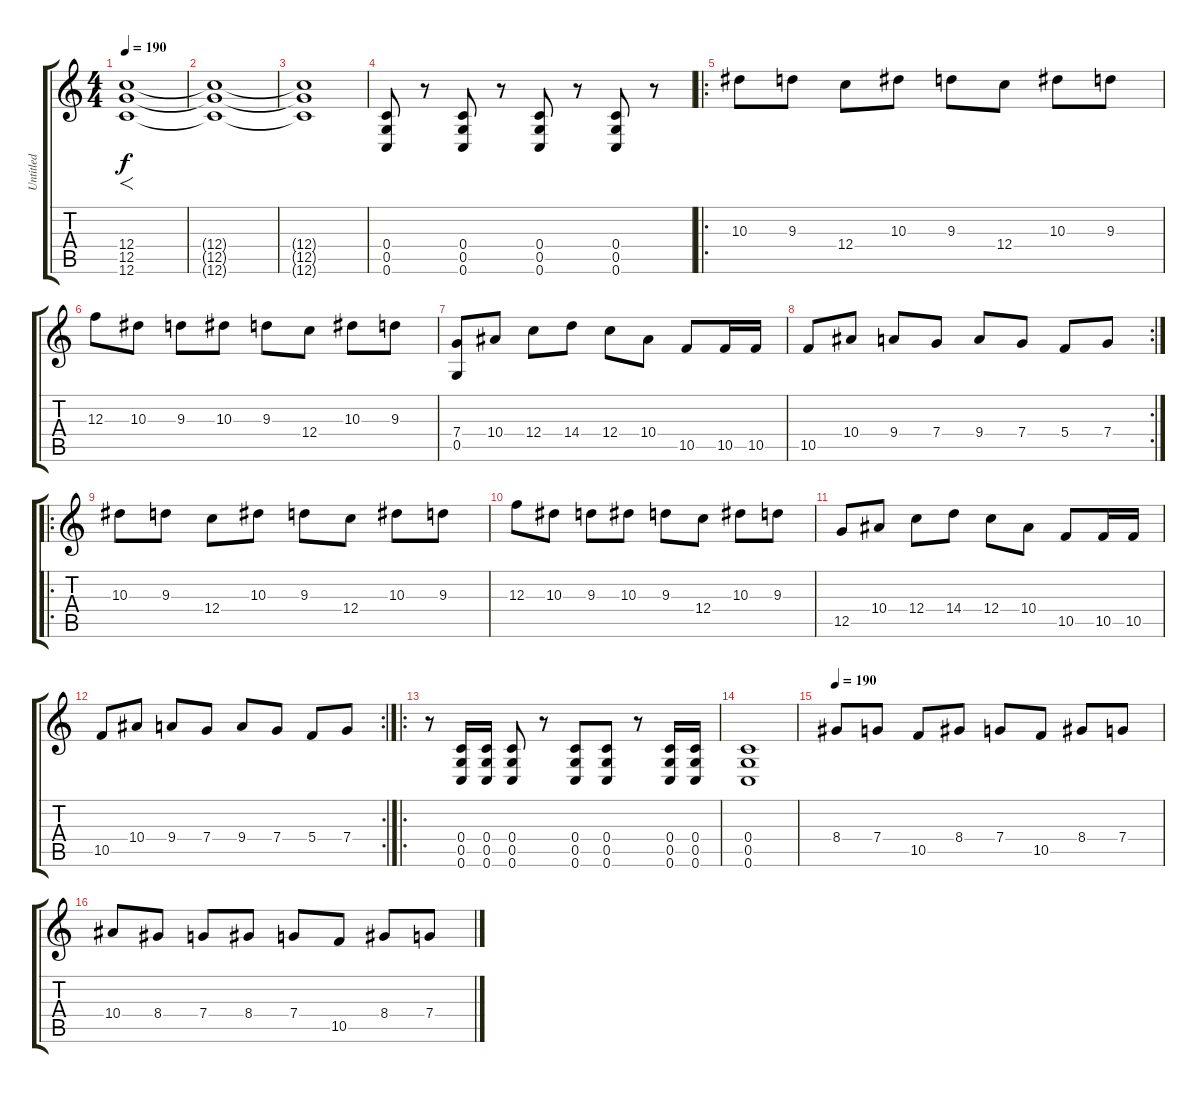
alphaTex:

\track ("Untitled" "Untitled") {instrument distortionguitar}
\staff {score tabs}
\tuning (D4 A3 F3 C3 G2 C2) {hide}
\ts (4 4)
\tempo 190
\clef g2
\ks c
(12.4 12.5 12.6).1{f dy f instrument distortionguitar} |
(12.4{t} 12.5{t} 12.6{t}).1 |
(12.4{t} 12.5{t} 12.6{t}).1 |
(0.4 0.5 0.6).8 r.8 (0.4 0.5 0.6).8 r.8 (0.4 0.5 0.6).8 r.8 (0.4 0.5 0.6).8 r.8 |
\ro
10.3.8 9.3.8 12.4.8 10.3.8 9.3.8 12.4.8 10.3.8 9.3.8 |
12.3.8 10.3.8 9.3.8 10.3.8 9.3.8 12.4.8 10.3.8 9.3.8 |
(7.4 0.5).8 10.4.8 12.4.8 14.4.8 12.4.8 10.4.8 10.5.8 10.5.16 10.5.16 |
\rc 2
10.5.8 10.4.8 9.4.8 7.4.8 9.4.8 7.4.8 5.4.8 7.4.8 |
\ro
10.3.8 9.3.8 12.4.8 10.3.8 9.3.8 12.4.8 10.3.8 9.3.8 |
12.3.8 10.3.8 9.3.8 10.3.8 9.3.8 12.4.8 10.3.8 9.3.8 |
12.5.8 10.4.8 12.4.8 14.4.8 12.4.8 10.4.8 10.5.8 10.5.16 10.5.16 |
\rc 2
10.5.8 10.4.8 9.4.8 7.4.8 9.4.8 7.4.8 5.4.8 7.4.8 |
\ro
r.8 (0.4 0.5 0.6).16 (0.4 0.5 0.6).16 (0.4 0.5 0.6).8 r.8 (0.4 0.5 0.6).8 (0.4 0.5 0.6).8 r.8 (0.4 0.5 0.6).16 (0.4 0.5 0.6).16 |
(0.4 0.5 0.6).1 |
\tempo 190
8.4.8 7.4.8 10.5.8 8.4.8 7.4.8 10.5.8 8.4.8 7.4.8 |
10.4.8 8.4.8 7.4.8 8.4.8 7.4.8 10.5.8 8.4.8 7.4.8
